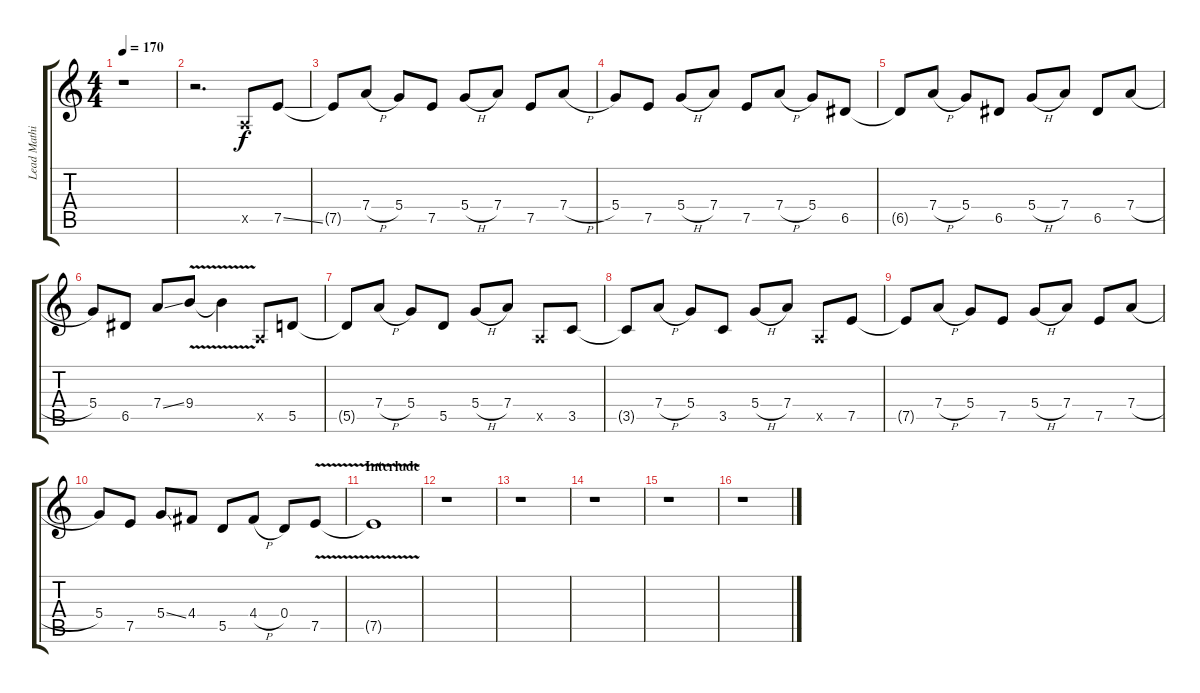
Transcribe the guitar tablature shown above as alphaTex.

\track ("Lead Mathieu" "Lead Mathi") {instrument distortionguitar}
\staff {score tabs}
\tuning (E4 B3 G3 D3 A2 E2) {hide}
\ts (4 4)
\tempo 170
\clef g2
\ks c
r.1{dy f} |
r.2{d} 0.5{x}.8 7.5{ss}.8 |
7.5{t}.8 7.4{h}.8 5.4.8 7.5.8 5.4{h}.8 7.4.8 7.5.8 7.4{h}.8 |
5.4.8 7.5.8 5.4{h}.8 7.4.8 7.5.8 7.4{h}.8 5.4.8 6.5.8 |
6.5{t}.8 7.4{h}.8 5.4.8 6.5.8 5.4{h}.8 7.4.8 6.5.8 7.4{h}.8 |
5.4.8 6.5.8 7.4{ss}.8 9.4{v}.8 9.4{t}.4 0.5{x}.8 5.5.8 |
5.5{t}.8 7.4{h}.8 5.4.8 5.5.8 5.4{h}.8 7.4.8 0.5{x}.8 3.5.8 |
3.5{t}.8 7.4{h}.8 5.4.8 3.5.8 5.4{h}.8 7.4.8 0.5{x}.8 7.5.8 |
7.5{t}.8 7.4{h}.8 5.4.8 7.5.8 5.4{h}.8 7.4.8 7.5.8 7.4{h}.8 |
5.4.8 7.5.8 5.4{ss}.8 4.4.8 5.5.8 4.4{h}.8 0.4.8 7.5{v}.8 |
\section ("" "Interlude")
7.5{t}.1 |
r.1 |
r.1 |
r.1 |
r.1 |
r.1
